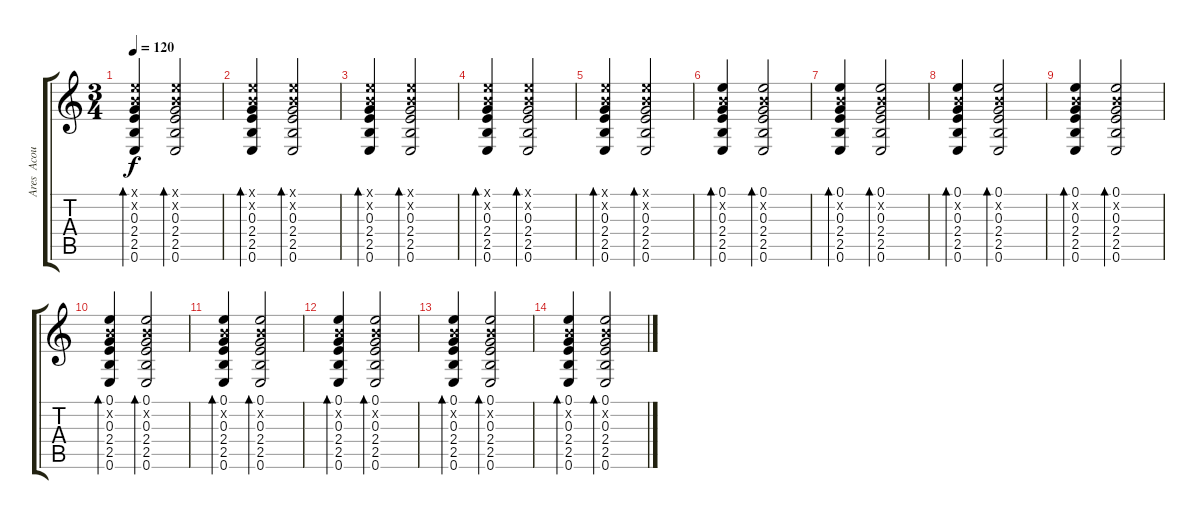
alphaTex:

\track ("Ares  Acoustic Rhytm Guitar  " "Ares  Acou") {instrument acousticguitarsteel}
\staff {score tabs}
\tuning (E4 B3 G3 D3 A2 E2) {hide}
\ts (3 4)
\tempo 120
\clef g2
\ks c
(0.1{x} 0.2{x} 0.3 2.4 2.5 0.6).4{bd 120 dy f} (0.1{x} 0.2{x} 0.3 2.4 2.5 0.6).2{bd 120} |
(0.1{x} 0.2{x} 0.3 2.4 2.5 0.6).4{bd 120} (0.1{x} 0.2{x} 0.3 2.4 2.5 0.6).2{bd 120} |
(0.1{x} 0.2{x} 0.3 2.4 2.5 0.6).4{bd 120} (0.1{x} 0.2{x} 0.3 2.4 2.5 0.6).2{bd 120} |
(0.1{x} 0.2{x} 0.3 2.4 2.5 0.6).4{bd 120} (0.1{x} 0.2{x} 0.3 2.4 2.5 0.6).2{bd 120} |
(0.1{x} 0.2{x} 0.3 2.4 2.5 0.6).4{bd 120} (0.1{x} 0.2{x} 0.3 2.4 2.5 0.6).2{bd 120} |
(0.1 0.2{x} 0.3 2.4 2.5 0.6).4{bd 120} (0.1 0.2{x} 0.3 2.4 2.5 0.6).2{bd 120} |
(0.1 0.2{x} 0.3 2.4 2.5 0.6).4{bd 120} (0.1 0.2{x} 0.3 2.4 2.5 0.6).2{bd 120} |
(0.1 0.2{x} 0.3 2.4 2.5 0.6).4{bd 120} (0.1 0.2{x} 0.3 2.4 2.5 0.6).2{bd 120} |
(0.1 0.2{x} 0.3 2.4 2.5 0.6).4{bd 120} (0.1 0.2{x} 0.3 2.4 2.5 0.6).2{bd 120} |
(0.1 0.2{x} 0.3 2.4 2.5 0.6).4{bd 120} (0.1 0.2{x} 0.3 2.4 2.5 0.6).2{bd 120} |
(0.1 0.2{x} 0.3 2.4 2.5 0.6).4{bd 120} (0.1 0.2{x} 0.3 2.4 2.5 0.6).2{bd 120} |
(0.1 0.2{x} 0.3 2.4 2.5 0.6).4{bd 120} (0.1 0.2{x} 0.3 2.4 2.5 0.6).2{bd 120} |
(0.1 0.2{x} 0.3 2.4 2.5 0.6).4{bd 120} (0.1 0.2{x} 0.3 2.4 2.5 0.6).2{bd 120} |
(0.1 0.2{x} 0.3 2.4 2.5 0.6).4{bd 120} (0.1 0.2{x} 0.3 2.4 2.5 0.6).2{bd 120}
